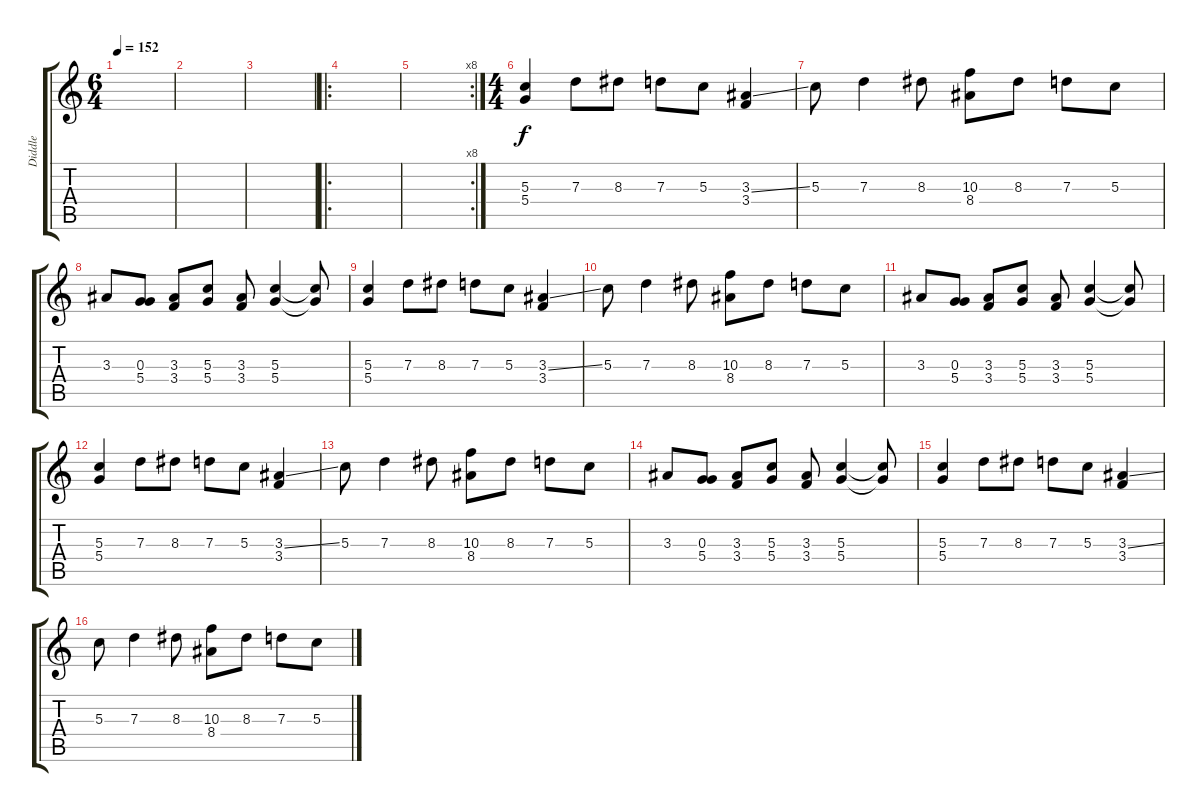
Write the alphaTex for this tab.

\track ("Diddle" "Diddle") {instrument distortionguitar}
\staff {score tabs}
\tuning (E4 B3 G3 D3 A2 E2) {hide}
\ts (6 4)
\tempo 152
\clef g2
\ks c
|
|
|
\ro
|
\rc 8
|
\ts (4 4)
(5.3 5.4).4 7.3.8 8.3.8 7.3.8 5.3.8 (3.3{ss} 3.4).4 |
5.3.8 7.3.4 8.3.8 (10.3 8.4).8 8.3.8 7.3.8 5.3.8 |
3.3.8 (0.3 5.4).8 (3.3 3.4).8 (5.3 5.4).8 (3.3 3.4).8 (5.3 5.4).4 (5.3{t} 5.4{t}).8 |
(5.3 5.4).4 7.3.8 8.3.8 7.3.8 5.3.8 (3.3{ss} 3.4).4 |
5.3.8 7.3.4 8.3.8 (10.3 8.4).8 8.3.8 7.3.8 5.3.8 |
3.3.8 (0.3 5.4).8 (3.3 3.4).8 (5.3 5.4).8 (3.3 3.4).8 (5.3 5.4).4 (5.3{t} 5.4{t}).8 |
(5.3 5.4).4 7.3.8 8.3.8 7.3.8 5.3.8 (3.3{ss} 3.4).4 |
5.3.8 7.3.4 8.3.8 (10.3 8.4).8 8.3.8 7.3.8 5.3.8 |
3.3.8 (0.3 5.4).8 (3.3 3.4).8 (5.3 5.4).8 (3.3 3.4).8 (5.3 5.4).4 (5.3{t} 5.4{t}).8 |
(5.3 5.4).4 7.3.8 8.3.8 7.3.8 5.3.8 (3.3{ss} 3.4).4 |
5.3.8 7.3.4 8.3.8 (10.3 8.4).8 8.3.8 7.3.8 5.3.8
